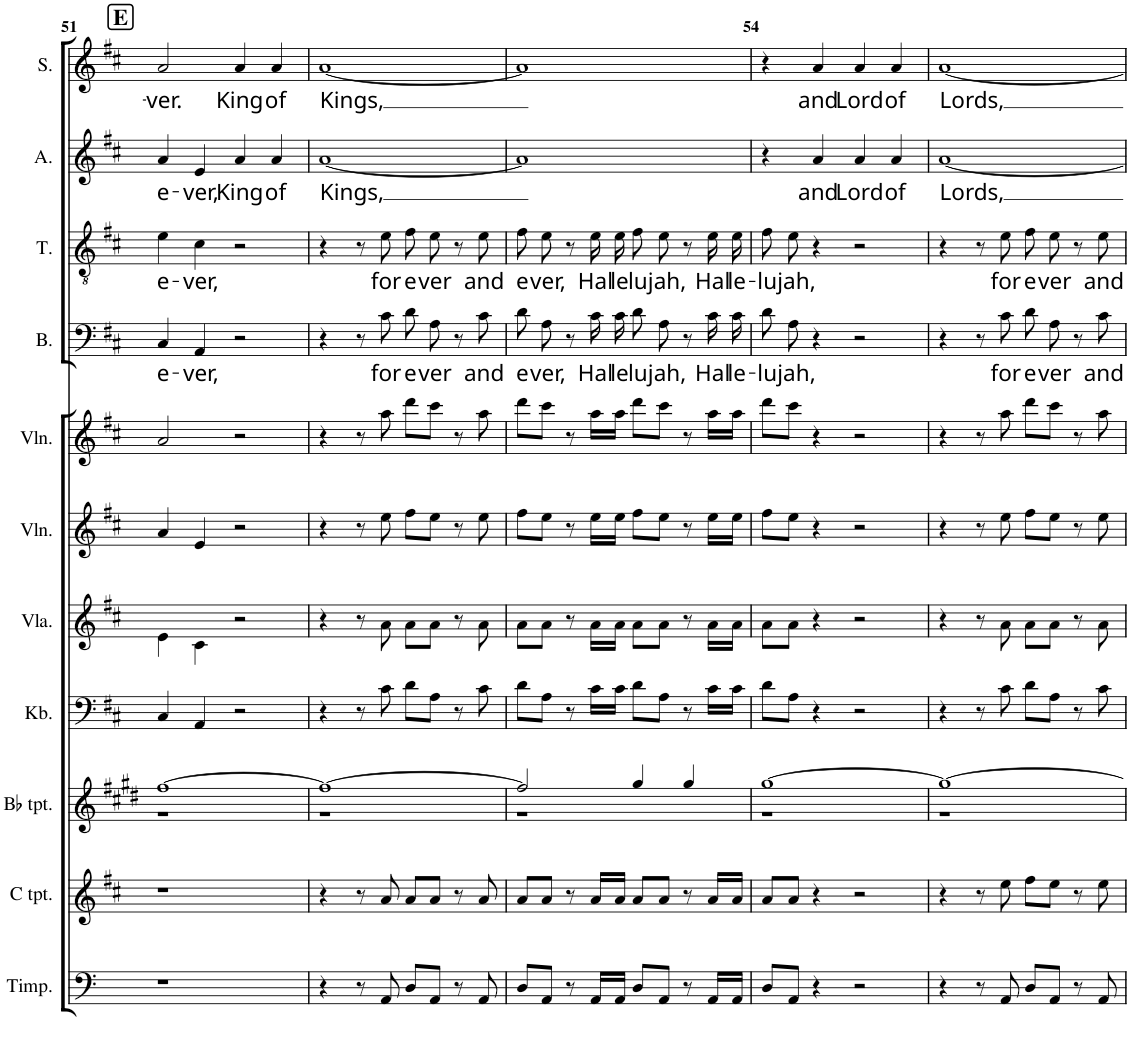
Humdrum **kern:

**kern	**kern	**kern	**kern	**kern	**kern	**kern	**kern	**text	**kern	**text	**kern	**text	**kern	**text
*part11	*part10	*part9	*part8	*part7	*part6	*part5	*part4	*part4	*part3	*part3	*part2	*part2	*part1	*part1
*staff11	*staff10	*staff9	*staff8	*staff7	*staff6	*staff5	*staff4	*staff4	*staff3	*staff3	*staff2	*staff2	*staff1	*staff1
*I"Timpani	*I"C trompet	*I"Bb trompet	*I"Kontrabas	*I"Viola	*I"Violin	*I"Violin	*I"Bass	*	*I"Tenor	*	*I"Alto	*	*I"Soprano	*
*I'Timp.	*I'C tpt.	*I'Bb tpt.	*I'Kb.	*I'Vla.	*I'Vln.	*I'Vln.	*I'B.	*	*I'T.	*	*I'A.	*	*I'S.	*
!!LO:PB:g=z
*clefF4	*clefG2	*clefG2	*clefF4	*clefG2	*clefG2	*clefG2	*clefF4	*	*clefGv2	*	*clefG2	*	*clefG2	*
*	*Trd1c2	*Trd1c2	*Trd7c12	*	*	*	*	*	*	*	*	*	*	*
*k[]	*k[f#c#]	*k[f#c#g#d#]	*k[f#c#]	*k[f#c#]	*k[f#c#]	*k[f#c#]	*k[f#c#]	*	*k[f#c#]	*	*k[f#c#]	*	*k[f#c#]	*
*	*D:	*	*D:	*D:	*D:	*D:	*D:	*	*D:	*	*D:	*	*D:	*
*M4/4	*M4/4	*M4/4	*M4/4	*M4/4	*M4/4	*M4/4	*M4/4	*	*M4/4	*	*M4/4	*	*M4/4	*
!!LO:REH:place=s1:a:B:cj:fs=14:t=E
=51	=51	=51	=51	=51	=51	=51	=51	=51	=51	=51	=51	=51	=51	=51
*	*	*^	*	*	*	*	*	*	*	*	*	*	*	*
!	!	!	!	!	!	!	!	!	!LO:LY:b	!	!LO:LY:b	!	!LO:LY:b	!	!LO:LY:b
1r	1r	[1ff#	1r	4C#/	4e\	4a/	2a/	4C#/	e-	4e\	e-	4a/	e-	2a/	-ver.
!	!	!	!	!	!	!	!	!	!LO:LY:b	!	!LO:LY:b	!	!LO:LY:b	!	!
.	.	.	.	4AA/	4c#\	4e/	.	4AA/	-ver,	4c#\	-ver,	4e/	-ver,	.	.
!	!	!	!	!	!	!	!	!	!	!	!	!	!LO:LY:b	!	!LO:LY:b
.	.	.	.	2r	2r	2r	2r	2r	.	2r	.	4a/	King	4a/	King
!	!	!	!	!	!	!	!	!	!	!	!	!	!LO:LY:b	!	!LO:LY:b
.	.	.	.	.	.	.	.	.	.	.	.	4a/	of	4a/	of
=52	=52	=52	=52	=52	=52	=52	=52	=52	=52	=52	=52	=52	=52	=52	=52
!	!	!	!	!	!	!	!	!	!	!	!	!	!LO:LY:b	!	!LO:LY:b
4r	4r	1ff#_	1r	4r	4r	4r	4r	4r	.	4r	.	[1a	Kings,	[1a	Kings,
8r	8r	.	.	8r	8r	8r	8r	8r	.	8r	.	.	.	.	.
!	!	!	!	!	!	!	!	!	!LO:LY:b	!	!LO:LY:b	!	!	!	!
8AA/	8a/	.	.	8c#\	8a\	8ee\	8aa\	8c#\	for	8e\	for	.	.	.	.
!	!	!	!	!	!	!	!	!	!LO:LY:b	!	!LO:LY:b	!	!	!	!
8D/L	8a/L	.	.	8d\L	8a\L	8ff#\L	8ddd\L	8d\L	e-	8f#\L	e-	.	.	.	.
!	!	!	!	!	!	!	!	!	!LO:LY:b	!	!LO:LY:b	!	!	!	!
8AA/J	8a/J	.	.	8A\J	8a\J	8ee\J	8ccc#\J	8A\J	-ver	8e\J	-ver	.	.	.	.
8r	8r	.	.	8r	8r	8r	8r	8r	.	8r	.	.	.	.	.
!	!	!	!	!	!	!	!	!	!LO:LY:b	!	!LO:LY:b	!	!	!	!
8AA/	8a/	.	.	8c#\	8a\	8ee\	8aa\	8c#\	and	8e\	and	.	.	.	.
=53	=53	=53	=53	=53	=53	=53	=53	=53	=53	=53	=53	=53	=53	=53	=53
!	!	!	!	!	!	!	!	!	!LO:LY:b	!	!LO:LY:b	!	!	!	!
8D/L	8a/L	2ff#/]	1r	8d\L	8a\L	8ff#\L	8ddd\L	8d\L	e-	8f#\L	e-	1a]	.	1a]	.
!	!	!	!	!	!	!	!	!	!LO:LY:b	!	!LO:LY:b	!	!	!	!
8AA/J	8a/J	.	.	8A\J	8a\J	8ee\J	8ccc#\J	8A\J	-ver,	8e\J	-ver,	.	.	.	.
8r	8r	.	.	8r	8r	8r	8r	8r	.	8r	.	.	.	.	.
!	!	!	!	!	!	!	!	!	!LO:LY:b	!	!LO:LY:b	!	!	!	!
16AA/LL	16a/LL	.	.	16c#\LL	16a\LL	16ee\LL	16aa\LL	16c#\LL	Hal-	16e\LL	Hal-	.	.	.	.
!	!	!	!	!	!	!	!	!	!LO:LY:b	!	!LO:LY:b	!	!	!	!
16AA/JJ	16a/JJ	.	.	16c#\JJ	16a\JJ	16ee\JJ	16aa\JJ	16c#\JJ	-le-	16e\JJ	-le-	.	.	.	.
!	!	!	!	!	!	!	!	!	!LO:LY:b	!	!LO:LY:b	!	!	!	!
8D/L	8a/L	4gg#/	.	8d\L	8a\L	8ff#\L	8ddd\L	8d\L	-lu-	8f#\L	-lu-	.	.	.	.
!	!	!	!	!	!	!	!	!	!LO:LY:b	!	!LO:LY:b	!	!	!	!
8AA/J	8a/J	.	.	8A\J	8a\J	8ee\J	8ccc#\J	8A\J	-jah,	8e\J	-jah,	.	.	.	.
8r	8r	4gg#/	.	8r	8r	8r	8r	8r	.	8r	.	.	.	.	.
!	!	!	!	!	!	!	!	!	!LO:LY:b	!	!LO:LY:b	!	!	!	!
16AA/LL	16a/LL	.	.	16c#\LL	16a\LL	16ee\LL	16aa\LL	16c#\LL	Hal-	16e\LL	Hal-	.	.	.	.
!	!	!	!	!	!	!	!	!	!LO:LY:b	!	!LO:LY:b	!	!	!	!
16AA/JJ	16a/JJ	.	.	16c#\JJ	16a\JJ	16ee\JJ	16aa\JJ	16c#\JJ	-le-	16e\JJ	-le-	.	.	.	.
=54	=54	=54	=54	=54	=54	=54	=54	=54	=54	=54	=54	=54	=54	=54	=54
!	!	!	!	!	!	!	!	!	!LO:LY:b	!	!LO:LY:b	!	!	!	!
8D/L	8a/L	[1gg#	1r	8d\L	8a\L	8ff#\L	8ddd\L	8d\L	-lu-	8f#\L	-lu-	4r	.	4r	.
!	!	!	!	!	!	!	!	!	!LO:LY:b	!	!LO:LY:b	!	!	!	!
8AA/J	8a/J	.	.	8A\J	8a\J	8ee\J	8ccc#\J	8A\J	-jah,	8e\J	-jah,	.	.	.	.
!	!	!	!	!	!	!	!	!	!	!	!	!	!LO:LY:b	!	!LO:LY:b
4r	4r	.	.	4r	4r	4r	4r	4r	.	4r	.	4a/	and	4a/	and
!	!	!	!	!	!	!	!	!	!	!	!	!	!LO:LY:b	!	!LO:LY:b
2r	2r	.	.	2r	2r	2r	2r	2r	.	2r	.	4a/	Lord	4a/	Lord
!	!	!	!	!	!	!	!	!	!	!	!	!	!LO:LY:b	!	!LO:LY:b
.	.	.	.	.	.	.	.	.	.	.	.	4a/	of	4a/	of
=55	=55	=55	=55	=55	=55	=55	=55	=55	=55	=55	=55	=55	=55	=55	=55
!	!	!	!	!	!	!	!	!	!	!	!	!	!LO:LY:b	!	!LO:LY:b
4r	4r	1gg#_	1r	4r	4r	4r	4r	4r	.	4r	.	[1a	-Lords,	[1a	Lords,
8r	8r	.	.	8r	8r	8r	8r	8r	.	8r	.	.	.	.	.
!	!	!	!	!	!	!	!	!	!LO:LY:b	!	!LO:LY:b	!	!	!	!
8AA/	8ee\	.	.	8c#\	8a\	8ee\	8aa\	8c#\	for	8e\	for	.	.	.	.
!	!	!	!	!	!	!	!	!	!LO:LY:b	!	!LO:LY:b	!	!	!	!
8D/L	8ff#\L	.	.	8d\L	8a\L	8ff#\L	8ddd\L	8d\L	e-	8f#\L	e-	.	.	.	.
!	!	!	!	!	!	!	!	!	!LO:LY:b	!	!LO:LY:b	!	!	!	!
8AA/J	8ee\J	.	.	8A\J	8a\J	8ee\J	8ccc#\J	8A\J	-ver	8e\J	-ver	.	.	.	.
8r	8r	.	.	8r	8r	8r	8r	8r	.	8r	.	.	.	.	.
!	!	!	!	!	!	!	!	!	!LO:LY:b	!	!LO:LY:b	!	!	!	!
8AA/	8ee\	.	.	8c#\	8a\	8ee\	8aa\	8c#\	and	8e\	and	.	.	.	.
*	*	*v	*v	*	*	*	*	*	*	*	*	*	*	*	*
=	=	=	=	=	=	=	=	=	=	=	=	=	=	=
*-	*-	*-	*-	*-	*-	*-	*-	*-	*-	*-	*-	*-	*-	*-
